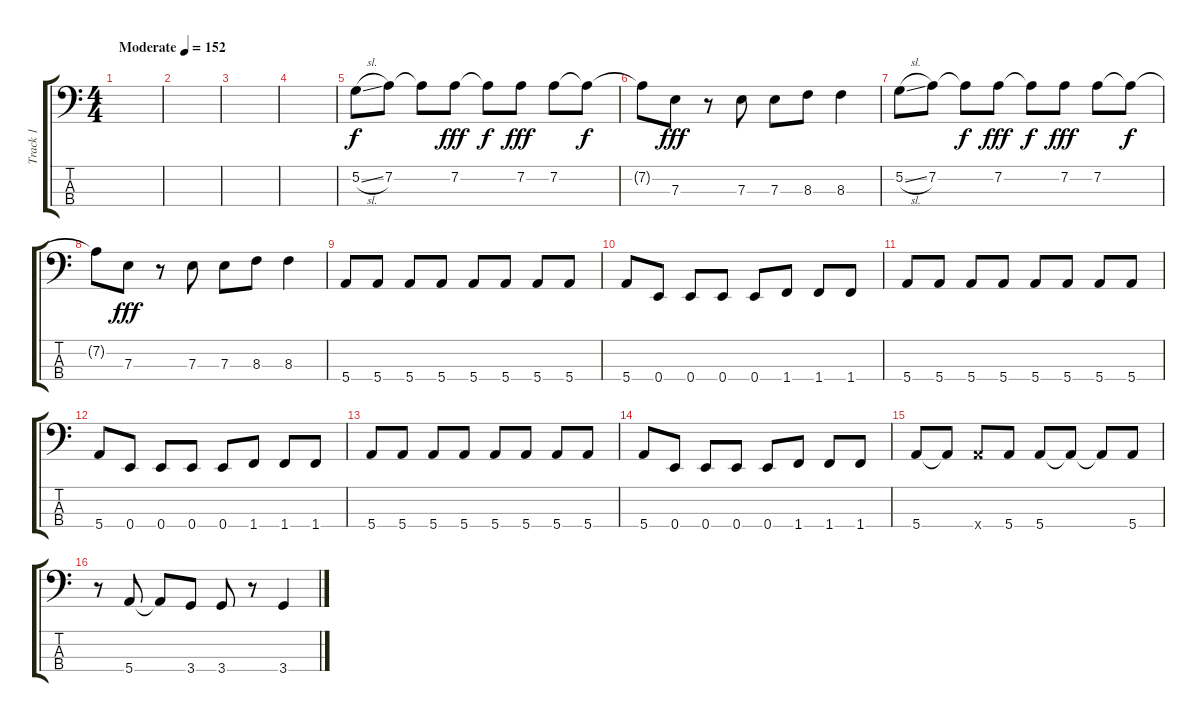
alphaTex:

\track ("Track 1" "Track 1") {instrument electricbassfinger}
\staff {score tabs}
\tuning (G2 D2 A1 E1) {hide}
\ts (4 4)
\tempo (152 "Moderate")
\clef f4
\ks c
|
|
|
|
5.2{sl}.8 7.2.8 7.2{t}.8{dy f} 7.2.8{dy fff} 7.2{t}.8{dy f} 7.2.8{dy fff} 7.2.8 7.2{t}.8{dy f} |
7.2{t}.8 7.3.8{dy fff} r.8 7.3.8 7.3.8 8.3.8 8.3.4 |
5.2{sl}.8 7.2.8 7.2{t}.8{dy f} 7.2.8{dy fff} 7.2{t}.8{dy f} 7.2.8{dy fff} 7.2.8 7.2{t}.8{dy f} |
7.2{t}.8 7.3.8{dy fff} r.8 7.3.8 7.3.8 8.3.8 8.3.4 |
5.4.8 5.4.8 5.4.8 5.4.8 5.4.8 5.4.8 5.4.8 5.4.8 |
5.4.8 0.4.8 0.4.8 0.4.8 0.4.8 1.4.8 1.4.8 1.4.8 |
5.4.8 5.4.8 5.4.8 5.4.8 5.4.8 5.4.8 5.4.8 5.4.8 |
5.4.8 0.4.8 0.4.8 0.4.8 0.4.8 1.4.8 1.4.8 1.4.8 |
5.4.8 5.4.8 5.4.8 5.4.8 5.4.8 5.4.8 5.4.8 5.4.8 |
5.4.8 0.4.8 0.4.8 0.4.8 0.4.8 1.4.8 1.4.8 1.4.8 |
5.4.8 5.4{t}.8 5.4{x}.8 5.4.8 5.4.8 5.4{t}.8 5.4{t}.8 5.4.8 |
r.8 5.4.8 5.4{t}.8 3.4.8 3.4.8 r.8 3.4.4
